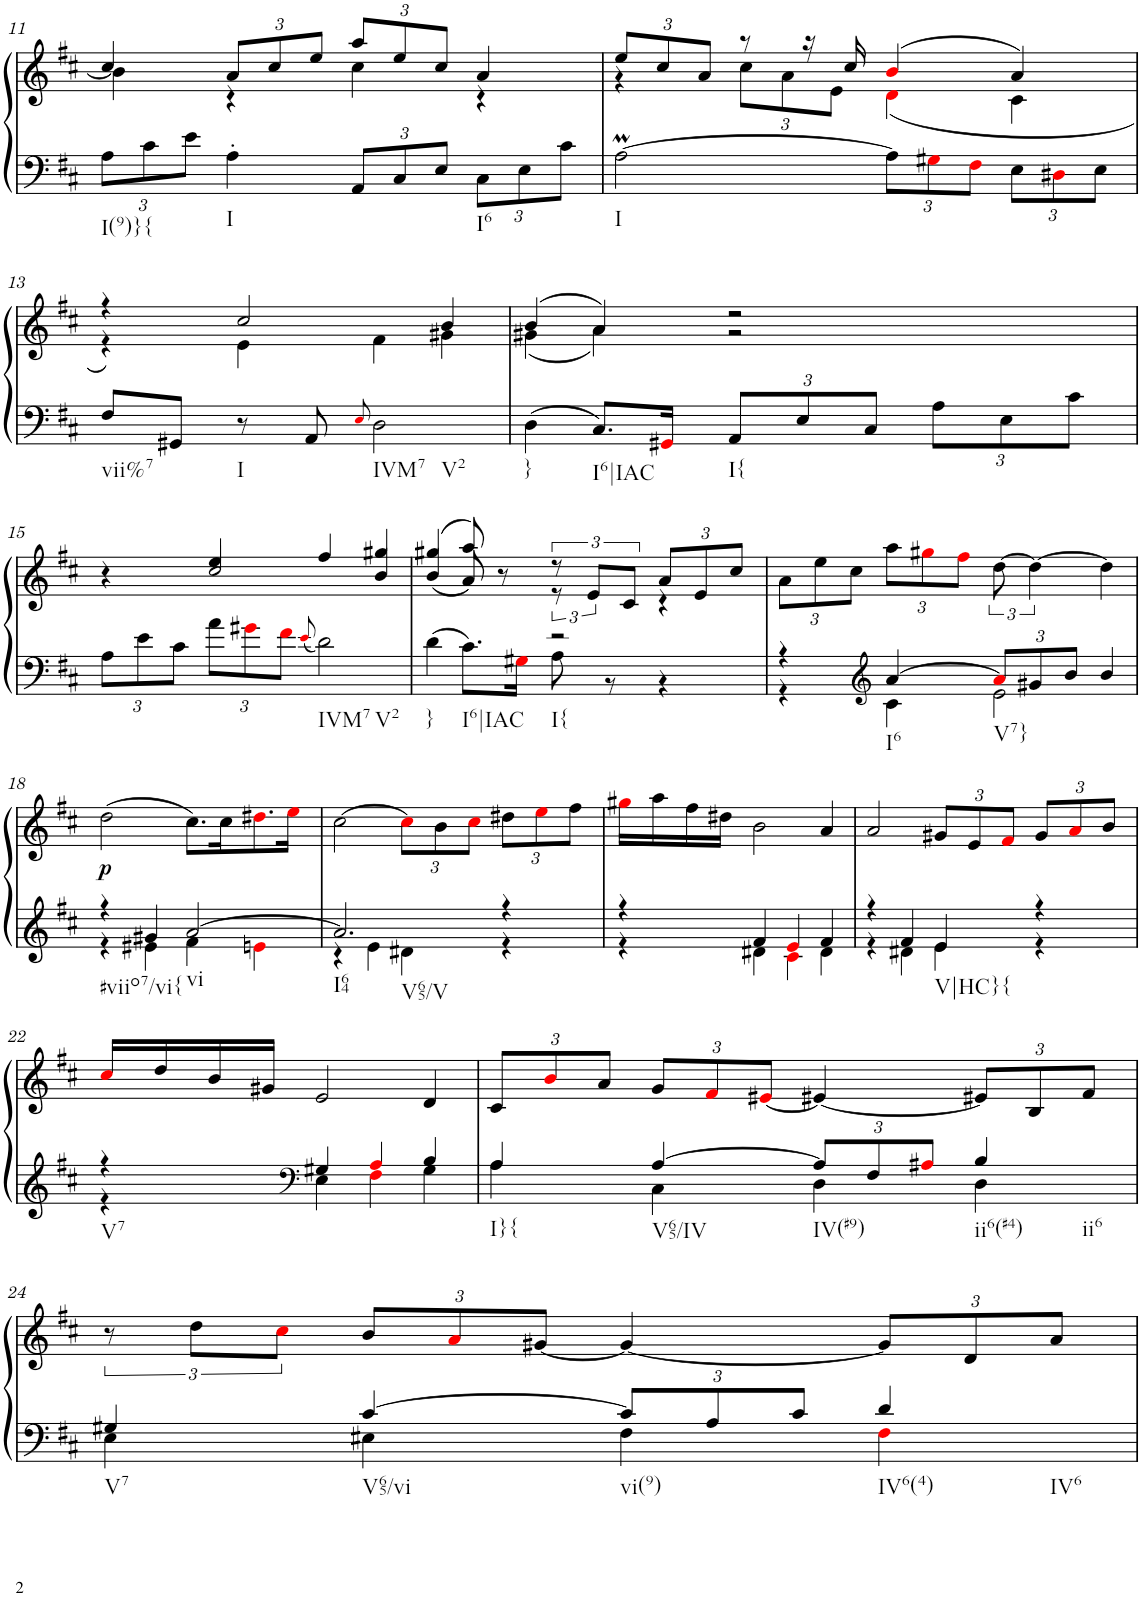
**kern	**kern	**dynam
*part1	*part1	*part1
*staff2	*staff1	*staff1/2
*I"Piano	*	*
*I'Pno.	*	*
!!LO:PB:g=z
*clefF4	*clefG2	*
*k[f#c#]	*k[f#c#]	*
*M2/2	*M2/2	*
*Xbrackettup	*	*
=11	=11	=11
*	*^	*
!LO:TX:b:t=I(9)}{	!	!	!
12A\L	4cc#/	4b\]	.
12c#\	.	.	.
12e\J	.	.	.
*	*Xbrackettup	*	*
!LO:TX:b:t=I	!	!	!
4A'\	12a/L	4r	.
.	12cc#/	.	.
.	12ee/J	.	.
12AA/L	12aa/L	4cc#\	.
12C#/	12ee/	.	.
12E/J	12cc#/J	.	.
!LO:TX:b:t=I6	!	!	!
12C#\L	4a/	4r	.
12E\	.	.	.
12c#\J	.	.	.
=12	=12	=12	=12
!LO:TX:b:t=I	!	!	!
[2AM\	12ee/L	4r	.
.	12cc#/	.	.
.	12a/J	.	.
.	8r	12cc#\L	.
.	.	12a\	.
.	16r	.	.
.	.	12e\J	.
.	16cc#/	.	.
12A\L]	(4bi/	(4di\	.
12G#Xi\	.	.	.
12F#i\J	.	.	.
12E\L	4a/)	4c#\	.
12D#Xi\	.	.	.
12E\J	.	.	.
!!LO:LB:g=z	!!
=13	=13	=13	=13
!LO:TX:b:t=vii%7	!	!	!
8F#/L	4r	4r)	.
8GG#X/J	.	.	.
!LO:TX:b:t=I	!	!	!
8r	2cc#/	4e\	.
8AA/	.	.	.
8qEi/	.	.	.
!LO:TX:b:t=IVM7	!	!	!
!LO:TX:b:t=V2	!	!	!
2D\	.	4f#\	.
.	4b/	4g#X\	.
=14	=14	=14	=14
!LO:TX:b:t=}	!	!	!
4D\	(4b/	(4g#X\	.
!LO:TX:b:t=I6|IAC	!	!	!
8.C#/L	4a/)	4a\)	.
16GG#Xi/Jk	.	.	.
!LO:TX:b:t=I{	!	!	!
12AA/L	2r	2r	.
12E/	.	.	.
12C#/J	.	.	.
12A\L	.	.	.
12E\	.	.	.
12c#\J	.	.	.
!!LO:LB:g=z	!!
=15	=15	=15	=15
12A\L	4r	4ryy	.
12e\	.	.	.
12c#\J	.	.	.
12a\L	4ee/	2cc#/	.
12g#Xi\	.	.	.
12f#i\J	.	.	.
8qei/	.	.	.
!LO:TX:b:t=IVM7	!	!	!
!LO:TX:b:t=V2	!	!	!
2d\	4ff#/	.	.
.	4gg#X/	4b/	.
=16	=16	=16	=16
*^	*	*	*
!LO:TX:b:t=}	!	!	!	!
4d\	2ryy	(4gg#X/	(4b/	.
!LO:TX:b:t=I6|IAC	!	!	!	!
8.c#\L	.	8aa/)	8a/)	.
.	.	8r	8ryy	.
16G#Xi\Jk	.	.	.	.
*	*	*brackettup	*	*
!LO:TX:b:t=I{	!	!	!	!
2r	8A\	12r	4r	.
.	.	12e/L	.	.
.	8r	.	.	.
.	.	12c#/J	.	.
*	*	*Xbrackettup	*	*
.	4r	12a/L	4r	.
.	.	12e/	.	.
.	.	12cc#/J	.	.
*	*	*v	*v	*
=17	=17	=17	=17
4r	4r	12a\L	.
.	.	12ee\	.
.	.	12cc#\J	.
*clefG2	*	*	*
!LO:TX:b:t=I6	!	!	!
[4a/	4c#\	12aa\L	.
.	.	12gg#Xi\	.
.	.	12ff#i\J	.
!LO:TX:b:t=V7}	!	!	!
12ai/L]	2e\	[4dd\	.
12g#X/	.	.	.
12b/J	.	.	.
4b/	.	4dd\]	.
!!LO:LB:g=z
=18	=18	=18	=18
!LO:TX:b:t=#viio7/vi{	!	!	!
!	!	!	!LO:DY:b
4r	4r	(2dd\	p
4g#X/	4e#X\	.	.
!LO:TX:b:t=vi	!	!	!
[2a/	4f#\	8.cc#\L)	.
.	.	16cc#\K	.
.	4eni\	8.dd#Xi\	.
.	.	16eei\Jk	.
=19	=19	=19	=19
!LO:TX:b:t=I64	!	!	!
!LO:TX:b:t=V65/V	!	!	!
2.a/]	4r	[2cc#\	.
.	4e\	.	.
.	4d#X\	12cc#i\L]	.
.	.	12b\	.
.	.	12cc#i\J	.
4r	4r	12dd#X\L	.
.	.	12eei\	.
.	.	12ff#\J	.
=20	=20	=20	=20
4r	4r	16gg#Xi\LL	.
.	.	16aa\	.
.	.	16ff#\	.
.	.	16dd#X\JJ	.
4f#/	4d#X\	2b\	.
4ei/	4c#i\	.	.
4f#/	4d#\	4a/	.
=21	=21	=21	=21
4r	4r	2a/	.
4f#/	4d#X\	.	.
!LO:TX:b:t=V|HC}{	!	!	!
4e/	4e\	12g#X/L	.
.	.	12e/	.
.	.	12f#i/J	.
4r	4r	12g#/L	.
.	.	12ai/	.
.	.	12b/J	.
!!LO:LB:g=z
=22	=22	=22	=22
!LO:TX:b:t=V7	!	!	!
4r	4r	16cc#i/LL	.
.	.	16dd/	.
.	.	16b/	.
.	.	16g#X/JJ	.
*clefF4	*	*	*
4G#X/	4E\	2e/	.
4Ai/	4F#i\	.	.
4B/	4G#\	4d/	.
=23	=23	=23	=23
!LO:TX:b:t=I}{	!	!	!
4A/	4A\	12c#/L	.
.	.	12bi/	.
.	.	12a/J	.
!LO:TX:b:t=V65/IV	!	!	!
[4A/	4C#\	12g/L	.
.	.	12f#i/	.
.	.	[12e#Xi/J	.
!LO:TX:b:t=IV(#9)	!	!	!
12A/L]	4D\	4e#X/_	.
12F#/	.	.	.
12A#Xi/J	.	.	.
!LO:TX:b:t=ii6(#4)	!	!	!
!LO:TX:b:t=ii6	!	!	!
4B/	4D\	12e#X/L]	.
.	.	12B/	.
.	.	12f#/J	.
!!LO:LB:g=z
=24	=24	=24	=24
*	*	*brackettup	*
!LO:TX:b:t=V7	!	!	!
4G#X/	4E\	12r	.
.	.	12dd\L	.
.	.	12cc#i\J	.
*	*	*Xbrackettup	*
!LO:TX:b:t=V65/vi	!	!	!
[4c#/	4E#X\	12b/L	.
.	.	12ai/	.
.	.	[12g#X/J	.
!LO:TX:b:t=vi(9)	!	!	!
12c#/L]	4F#\	4g#/_	.
12A/	.	.	.
12c#/J	.	.	.
!LO:TX:b:t=IV6(4)	!	!	!
!LO:TX:b:t=IV6	!	!	!
4d/	4F#i\	12g#/L]	.
.	.	12d/	.
.	.	12a/J	.
*v	*v	*	*
=	=	=
*-	*-	*-
